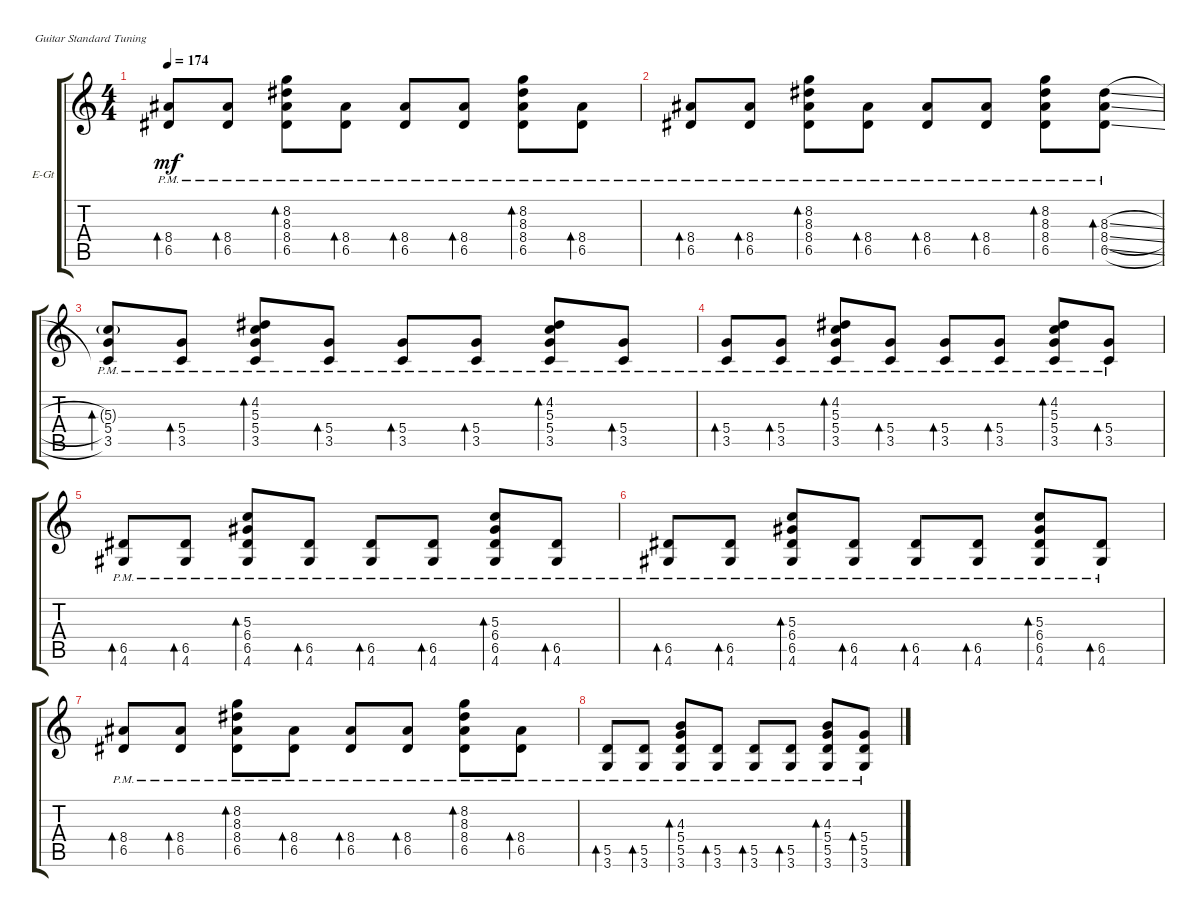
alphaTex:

\defaultSystemsLayout 4
\bracketExtendMode groupsimilarinstruments
\firstSystemTrackNameOrientation horizontal
\otherSystemsTrackNameOrientation horizontal
\track ("Electric Guitar" "E-Gt") {instrument electricguitarclean}
\staff {score tabs}
\tuning (E4 B3 G3 D3 A2 E2)
\ts (4 4)
\tempo 174
\clef g2
\ks c
(6.5{pm} 8.4{pm}).8{bd 45 dy mf} (8.4{pm} 6.5{pm}).8{bd 44} (6.5{pm} 8.4{pm} 8.3{pm} 8.2{pm}).8{bd 44} (6.5{pm} 8.4{pm}).8{bd 44} (6.5{pm} 8.4{pm}).8{bd 44} (8.4{pm} 6.5{pm}).8{bd 44} (6.5{pm} 8.4{pm} 8.3{pm} 8.2{pm}).8{bd 44} (6.5{pm} 8.4{pm}).8{bd 44} |
(6.5{pm} 8.4{pm}).8{bd 45} (8.4{pm} 6.5{pm}).8{bd 44} (6.5{pm} 8.4{pm} 8.3{pm} 8.2{pm}).8{bd 44} (6.5{pm} 8.4{pm}).8{bd 44} (6.5{pm} 8.4{pm}).8{bd 44} (8.4{pm} 6.5{pm}).8{bd 44} (6.5{pm} 8.4{pm} 8.3{pm} 8.2{pm}).8{bd 44} (6.5{sl pm} 8.4{sl pm} 8.3{sl pm}).8{bd 44} |
(3.5{pm} 5.4{pm} 5.3{g pm}).8{bd 44} (3.5{pm} 5.4{pm}).8{bd 44} (3.5{pm} 5.4{pm} 5.3{pm} 4.2{pm}).8{bd 44} (3.5{pm} 5.4{pm}).8{bd 44} (3.5{pm} 5.4{pm}).8{bd 44} (3.5{pm} 5.4{pm}).8{bd 44} (3.5{pm} 5.4{pm} 5.3{pm} 4.2{pm}).8{bd 44} (3.5{pm} 5.4{pm}).8{bd 44} |
(3.5{pm} 5.4{pm}).8{bd 44} (3.5{pm} 5.4{pm}).8{bd 44} (3.5{pm} 5.4{pm} 5.3{pm} 4.2{pm}).8{bd 44} (3.5{pm} 5.4{pm}).8{bd 44} (3.5{pm} 5.4{pm}).8{bd 44} (3.5{pm} 5.4{pm}).8{bd 44} (3.5{pm} 5.4{pm} 5.3{pm} 4.2{pm}).8{bd 44} (3.5{pm} 5.4{pm}).8{bd 44} |
(4.6{pm} 6.5{pm}).8{bd 44} (6.5{pm} 4.6{pm}).8{bd 44} (6.5{pm} 4.6{pm} 6.4{pm} 5.3{pm}).8{bd 44} (6.5{pm} 4.6{pm}).8{bd 44} (4.6{pm} 6.5{pm}).8{bd 44} (6.5{pm} 4.6{pm}).8{bd 44} (6.5{pm} 4.6{pm} 6.4{pm} 5.3{pm}).8{bd 44} (6.5{pm} 4.6{pm}).8{bd 44} |
(4.6{pm} 6.5{pm}).8{bd 44} (6.5{pm} 4.6{pm}).8{bd 44} (6.5{pm} 4.6{pm} 6.4{pm} 5.3{pm}).8{bd 44} (6.5{pm} 4.6{pm}).8{bd 44} (4.6{pm} 6.5{pm}).8{bd 44} (6.5{pm} 4.6{pm}).8{bd 44} (6.5{pm} 4.6{pm} 6.4{pm} 5.3{pm}).8{bd 44} (6.5{pm} 4.6{pm}).8{bd 44} |
(6.5{pm} 8.4{pm}).8{bd 45} (8.4{pm} 6.5{pm}).8{bd 44} (6.5{pm} 8.4{pm} 8.3{pm} 8.2{pm}).8{bd 44} (6.5{pm} 8.4{pm}).8{bd 44} (6.5{pm} 8.4{pm}).8{bd 44} (8.4{pm} 6.5{pm}).8{bd 44} (6.5{pm} 8.4{pm} 8.3{pm} 8.2{pm}).8{bd 44} (6.5{pm} 8.4{pm}).8{bd 44} |
(3.6{pm} 5.5{pm}).8{bd 44} (5.5{pm} 3.6{pm}).8{bd 44} (5.5{pm} 3.6{pm} 5.4{pm} 4.3{pm}).8{bd 44} (5.5{pm} 3.6{pm}).8{bd 44} (3.6{pm} 5.5{pm}).8{bd 44} (5.5{pm} 3.6{pm}).8{bd 44} (5.5{pm} 3.6{pm} 5.4{pm} 4.3{pm}).8{bd 44} (5.5{pm} 3.6{pm} 5.4{pm}).8{bd 44}
